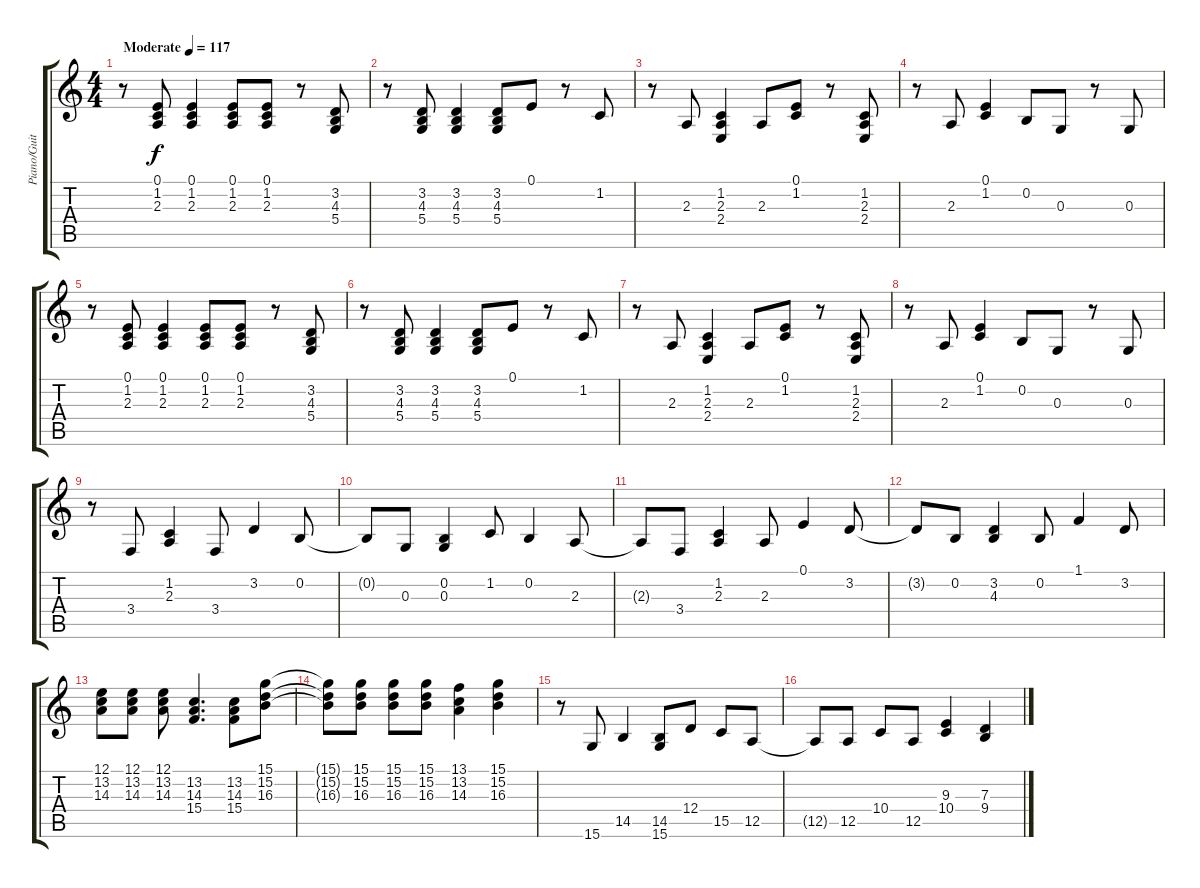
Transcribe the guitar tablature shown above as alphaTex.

\track ("Piano/Guitar" "Piano/Guit") {instrument acousticgrandpiano}
\staff {score tabs}
\tuning (E4 B3 G3 D3 A2 E2) {hide}
\ts (4 4)
\tempo (117 "Moderate")
\clef g2
\ks c
r.8{dy f instrument acousticgrandpiano} (0.1 1.2 2.3).8 (0.1 1.2 2.3).4 (0.1 1.2 2.3).8 (0.1 1.2 2.3).8 r.8 (3.2 4.3 5.4).8 |
r.8 (3.2 4.3 5.4).8 (3.2 4.3 5.4).4 (3.2 4.3 5.4).8 0.1.8 r.8 1.2.8 |
r.8 2.3.8 (1.2 2.3 2.4).4 2.3.8 (0.1 1.2).8 r.8 (1.2 2.3 2.4).8 |
r.8 2.3.8 (0.1 1.2).4 0.2.8 0.3.8 r.8 0.3.8 |
r.8 (0.1 1.2 2.3).8 (0.1 1.2 2.3).4 (0.1 1.2 2.3).8 (0.1 1.2 2.3).8 r.8 (3.2 4.3 5.4).8 |
r.8 (3.2 4.3 5.4).8 (3.2 4.3 5.4).4 (3.2 4.3 5.4).8 0.1.8 r.8 1.2.8 |
r.8 2.3.8 (1.2 2.3 2.4).4 2.3.8 (0.1 1.2).8 r.8 (1.2 2.3 2.4).8 |
r.8 2.3.8 (0.1 1.2).4 0.2.8 0.3.8 r.8 0.3.8 |
r.8 3.4.8 (1.2 2.3).4 3.4.8 3.2.4 0.2.8 |
0.2{t}.8 0.3.8 (0.2 0.3).4 1.2.8 0.2.4 2.3.8 |
2.3{t}.8 3.4.8 (1.2 2.3).4 2.3.8 0.1.4 3.2.8 |
3.2{t}.8 0.2.8 (3.2 4.3).4 0.2.8 1.1.4 3.2.8 |
(12.1 13.2 14.3).8 (12.1 13.2 14.3).8 (12.1 13.2 14.3).8 (13.2 14.3 15.4).4{d} (13.2 14.3 15.4).8 (15.1 15.2 16.3).8 |
(15.1{t} 15.2{t} 16.3{t}).8 (15.1 15.2 16.3).8 (15.1 15.2 16.3).8 (15.1 15.2 16.3).8 (13.1 13.2 14.3).4 (15.1 15.2 16.3).4 |
r.8 15.6.8 14.5.4 (14.5 15.6).8 12.4.8 15.5.8 12.5.8 |
12.5{t}.8 12.5.8 10.4.8 12.5.8 (9.3 10.4).4 (7.3 9.4).4
